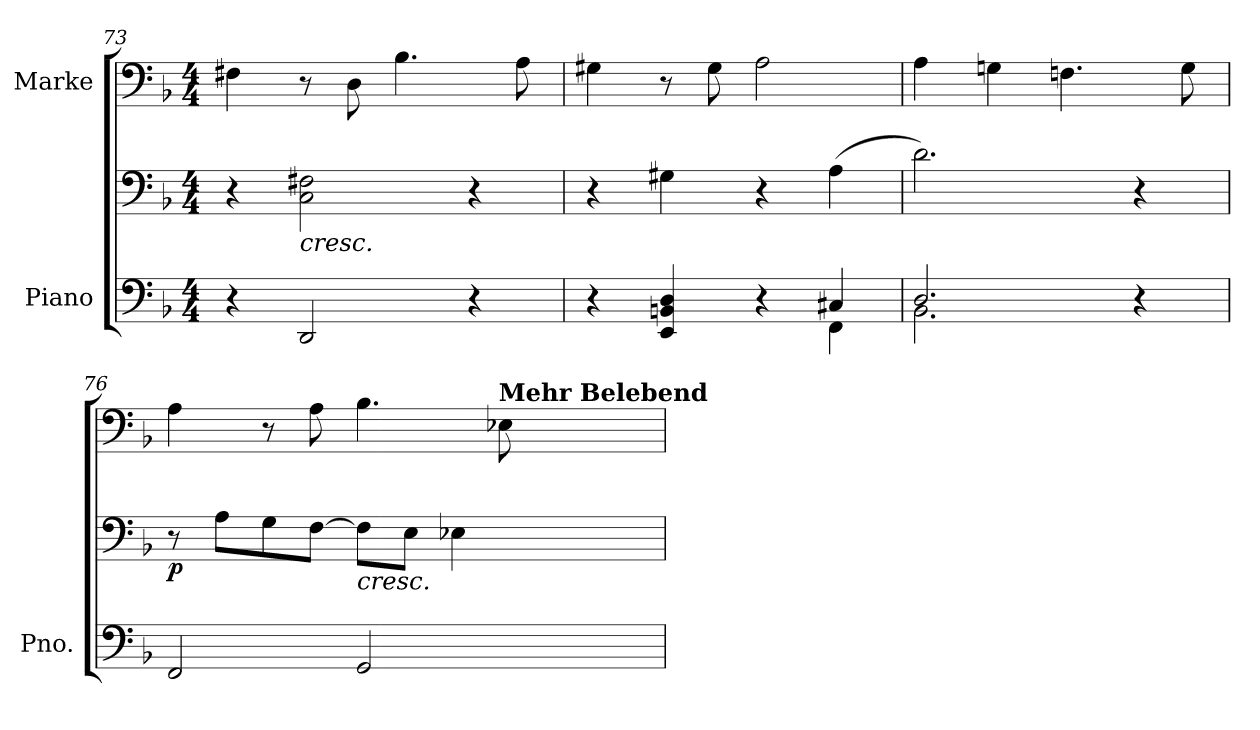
**kern	**kern	**dynam	**kern
*part2	*part2	*part2	*part1
*staff3	*staff2	*staff2/3	*staff1
*I"Piano	*	*	*I"Marke
*I'Pno.	*	*	*
*clefF4	*clefF4	*	*clefF4
*k[b-]	*k[b-]	*	*k[b-]
*M4/4	*M4/4	*	*M4/4
=73	=73	=73	=73
4r	4r	.	4F#X\
!	!LO:TX:b:i:t=cresc.	!	!
2DD/	2C\ 2F#X\	.	8r
.	.	.	8D\
.	.	.	4.B-\
4r	4r	.	.
.	.	.	8A\
=74	=74	=74	=74
*^	*	*	*
4r	2.ryy	4r	.	4G#X\
4EE/ 4BBn/ 4D/	.	4G#X\	.	8r
.	.	.	.	8G#\
4r	.	4r	.	2A\
4C#X/	4FF\	(>4A\	.	.
=75	=75	=75	=75	=75
2.D/	2.BB-\	2.d\)	.	4A\
.	.	.	.	4Gn\
.	.	.	.	4.Fn\
4r	4ryy	4r	.	.
.	.	.	.	8G\
*v	*v	*	*	*
!!LO:LB:g=z
=76	=76	=76	=76
!	!	!LO:DY:b	!
2FF/	8r	p	4A\
.	8A\L	.	.
.	8G\	.	8r
.	[8F\J	.	8A\
!	!LO:TX:b:i:t=cresc.	!	!
2GG/	8F\L]	.	4.B-\
.	8E\J	.	.
.	4E-X\	.	.
*	*	*	*MM80
!	!	!	!LO:TX:a:B:t=Mehr Belebend
.	.	.	8E-X\
=	=	=	=
*-	*-	*-	*-
